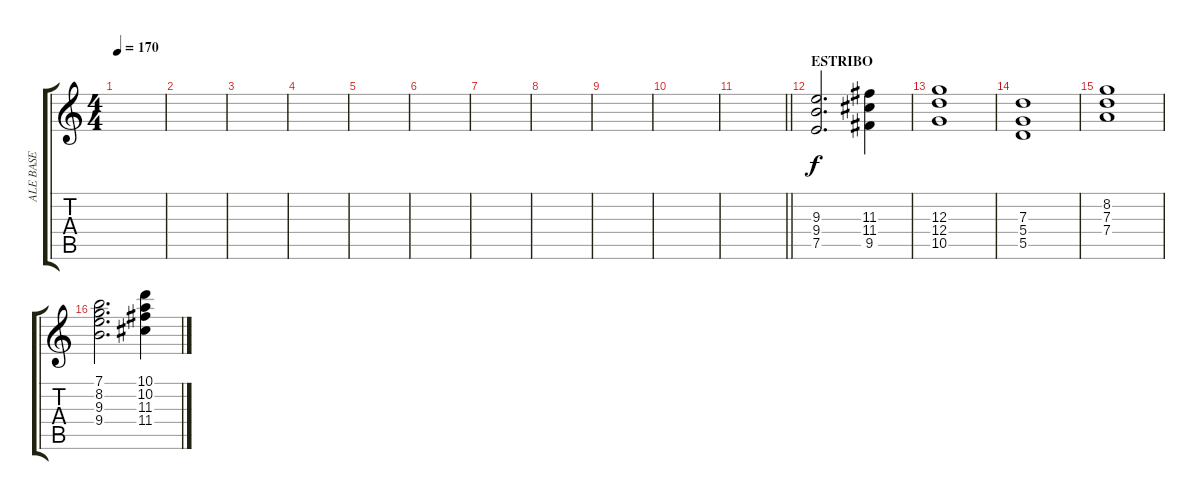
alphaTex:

\track ("ALE BASE" "ALE BASE") {instrument overdrivenguitar}
\staff {score tabs}
\tuning (E4 B3 G3 D3 A2 E2) {hide}
\ts (4 4)
\tempo 170
\clef g2
\ks c
|
|
|
|
|
|
|
|
|
|
\barLineRight lightlight
|
\section ("" "ESTRIBO")
(9.3 9.4 7.5).2{d} (11.3 11.4 9.5).4 |
(12.3 12.4 10.5).1 |
(7.3 5.4 5.5).1 |
(8.2 7.3 7.4).1 |
(7.1 8.2 9.3 9.4).2{d} (10.1 10.2 11.3 11.4).4
